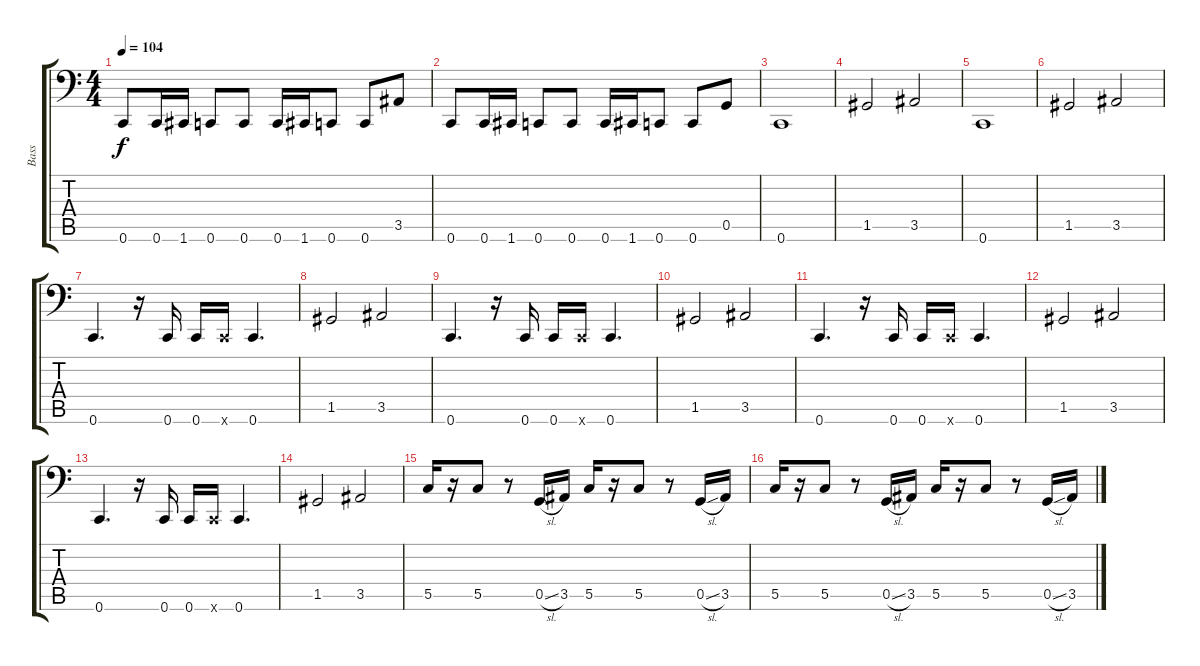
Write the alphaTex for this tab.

\track ("Bass" "Bass") {instrument electricbassfinger}
\staff {score tabs}
\tuning (D3 A2 F2 C2 G1 C1) {hide}
\ts (4 4)
\tempo 104
\clef f4
\ks c
0.6.8{dy f} 0.6.16 1.6.16 0.6.8 0.6.8 0.6.16 1.6.16 0.6.8 0.6.8 3.5.8 |
0.6.8 0.6.16 1.6.16 0.6.8 0.6.8 0.6.16 1.6.16 0.6.8 0.6.8 0.5.8 |
0.6.1 |
1.5.2 3.5.2 |
0.6.1 |
1.5.2 3.5.2 |
0.6.4{d} r.16{instrument slapbass1} 0.6.16 0.6.16 0.6{x}.16 0.6.4{d} |
1.5.2{instrument electricbassfinger} 3.5.2 |
0.6.4{d} r.16{instrument slapbass1} 0.6.16 0.6.16 0.6{x}.16 0.6.4{d} |
1.5.2{instrument electricbassfinger} 3.5.2 |
0.6.4{d} r.16{instrument slapbass1} 0.6.16 0.6.16 0.6{x}.16 0.6.4{d} |
1.5.2{instrument electricbassfinger} 3.5.2 |
0.6.4{d} r.16{instrument slapbass1} 0.6.16 0.6.16 0.6{x}.16 0.6.4{d} |
1.5.2{instrument electricbassfinger} 3.5.2 |
5.5.16 r.16 5.5.8 r.8 0.5{sl}.16 3.5.16 5.5.16 r.16 5.5.8 r.8 0.5{sl}.16 3.5.16 |
5.5.16 r.16 5.5.8 r.8 0.5{sl}.16 3.5.16 5.5.16 r.16 5.5.8 r.8 0.5{sl}.16 3.5.16
